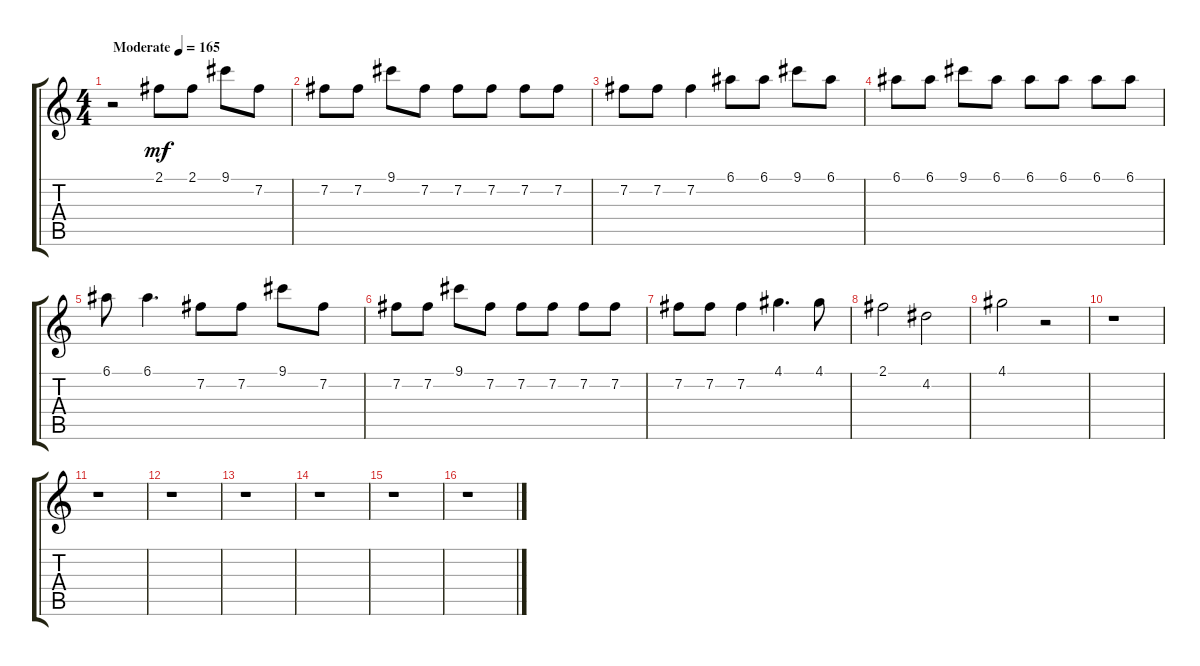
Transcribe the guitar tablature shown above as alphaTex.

\track "" {instrument distortionguitar}
\staff {score tabs}
\tuning (E4 B3 G3 D3 A2 E2) {hide}
\ts (4 4)
\tempo (165 "Moderate")
\clef g2
\ks c
r.2{dy mf instrument distortionguitar} 2.1.8 2.1.8 9.1.8 7.2.8 |
7.2.8 7.2.8 9.1.8 7.2.8 7.2.8 7.2.8 7.2.8 7.2.8 |
7.2.8 7.2.8 7.2.4 6.1.8 6.1.8 9.1.8 6.1.8 |
6.1.8 6.1.8 9.1.8 6.1.8 6.1.8 6.1.8 6.1.8 6.1.8 |
6.1.8 6.1.4{d} 7.2.8 7.2.8 9.1.8 7.2.8 |
7.2.8 7.2.8 9.1.8 7.2.8 7.2.8 7.2.8 7.2.8 7.2.8 |
7.2.8 7.2.8 7.2.4 4.1.4{d} 4.1.8 |
2.1.2 4.2.2 |
4.1.2 r.2 |
r.1 |
r.1 |
r.1 |
r.1 |
r.1 |
r.1 |
r.1
